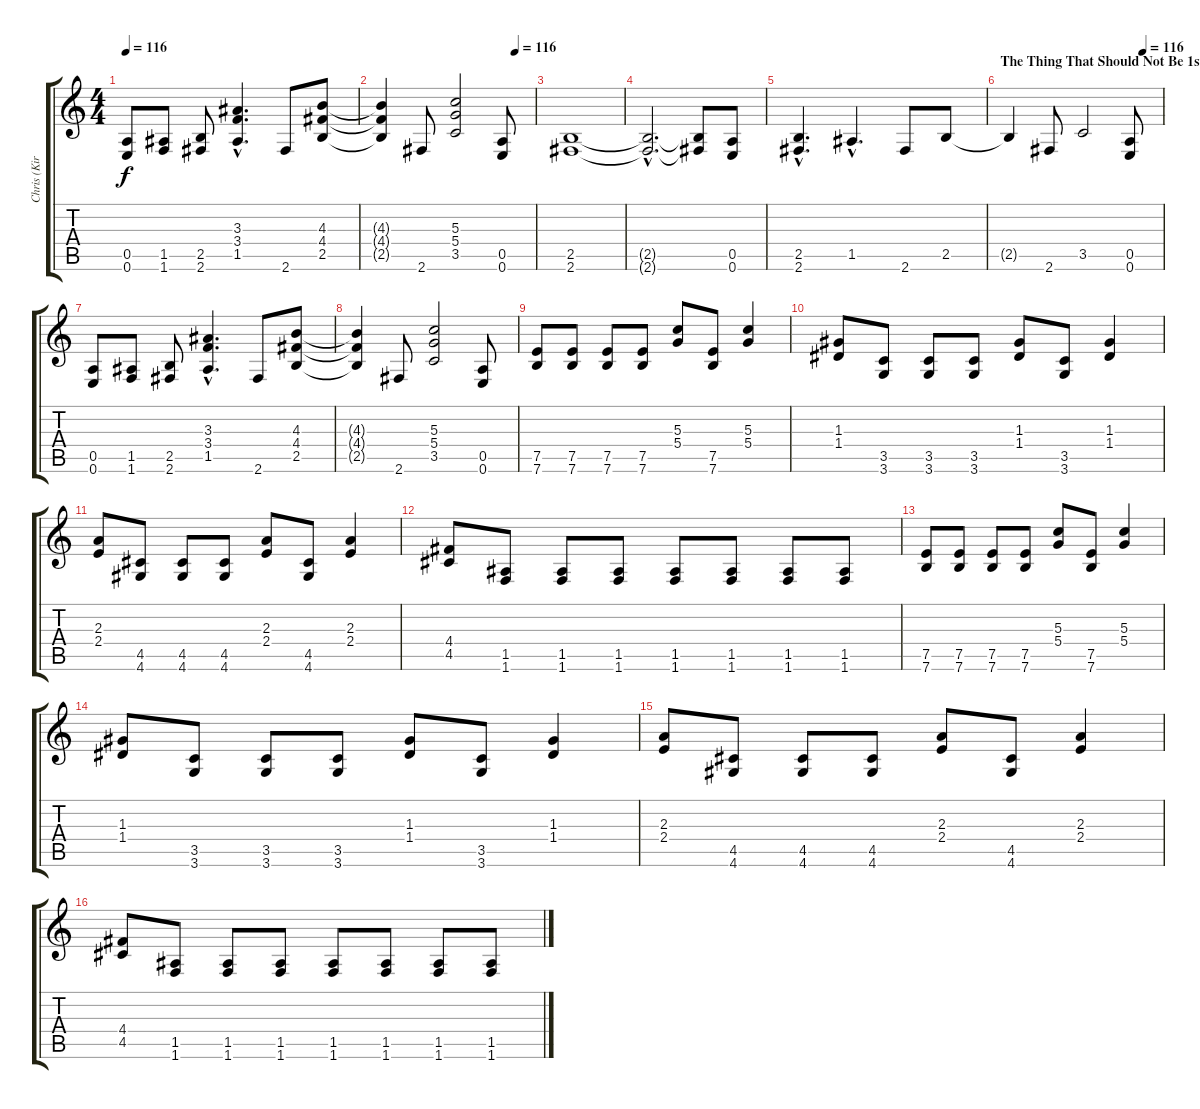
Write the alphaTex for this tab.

\track ("Chris (Kirks Guitar's)" "Chris (Kir") {instrument overdrivenguitar}
\staff {score tabs}
\tuning (E4 B3 G3 D3 A2 E2) {hide}
\ts (4 4)
\tempo 116
\clef g2
\ks c
(0.5 0.6).8{dy f} (1.5 1.6).8 (2.5 2.6).8 (3.3{hac} 3.4{hac} 1.5{hac}).4{d} 2.6.8 (4.3 4.4 2.5).8 |
\tempo (116 0.875)
(4.3{t} 4.4{t} 2.5{t}).4 2.6.8 (5.3 5.4 3.5).2 (0.5 0.6).8{instrument electricguitarclean} |
(2.5 2.6).1 |
(2.5{hac t} 2.6{hac t}).2{d} (2.5{t} 2.6{t}).8 (0.5 0.6).8 |
(2.5{hac} 2.6{hac}).4{d} 1.5{hac}.4{d} 2.6.8 2.5.8 |
\section ("" "The Thing That Should Not Be 1st chorus")
\tempo (116 0.875)
2.5{t}.4 2.6.8 3.5.2 (0.5 0.6).8{instrument overdrivenguitar} |
(0.5 0.6).8 (1.5 1.6).8 (2.5 2.6).8 (3.3{hac} 3.4{hac} 1.5{hac}).4{d} 2.6.8 (4.3 4.4 2.5).8 |
(4.3{t} 4.4{t} 2.5{t}).4 2.6.8 (5.3 5.4 3.5).2 (0.5 0.6).8 |
(7.5 7.6).8 (7.5 7.6).8 (7.5 7.6).8 (7.5 7.6).8 (5.3 5.4).8 (7.5 7.6).8 (5.3 5.4).4 |
(1.3 1.4).8 (3.5 3.6).8 (3.5 3.6).8 (3.5 3.6).8 (1.3 1.4).8 (3.5 3.6).8 (1.3 1.4).4 |
(2.3 2.4).8 (4.5 4.6).8 (4.5 4.6).8 (4.5 4.6).8 (2.3 2.4).8 (4.5 4.6).8 (2.3 2.4).4 |
(4.4 4.5).8 (1.5 1.6).8 (1.5 1.6).8 (1.5 1.6).8 (1.5 1.6).8 (1.5 1.6).8 (1.5 1.6).8 (1.5 1.6).8 |
(7.5 7.6).8 (7.5 7.6).8 (7.5 7.6).8 (7.5 7.6).8 (5.3 5.4).8 (7.5 7.6).8 (5.3 5.4).4 |
(1.3 1.4).8 (3.5 3.6).8 (3.5 3.6).8 (3.5 3.6).8 (1.3 1.4).8 (3.5 3.6).8 (1.3 1.4).4 |
(2.3 2.4).8 (4.5 4.6).8 (4.5 4.6).8 (4.5 4.6).8 (2.3 2.4).8 (4.5 4.6).8 (2.3 2.4).4 |
(4.4 4.5).8 (1.5 1.6).8 (1.5 1.6).8 (1.5 1.6).8 (1.5 1.6).8 (1.5 1.6).8 (1.5 1.6).8 (1.5 1.6).8
